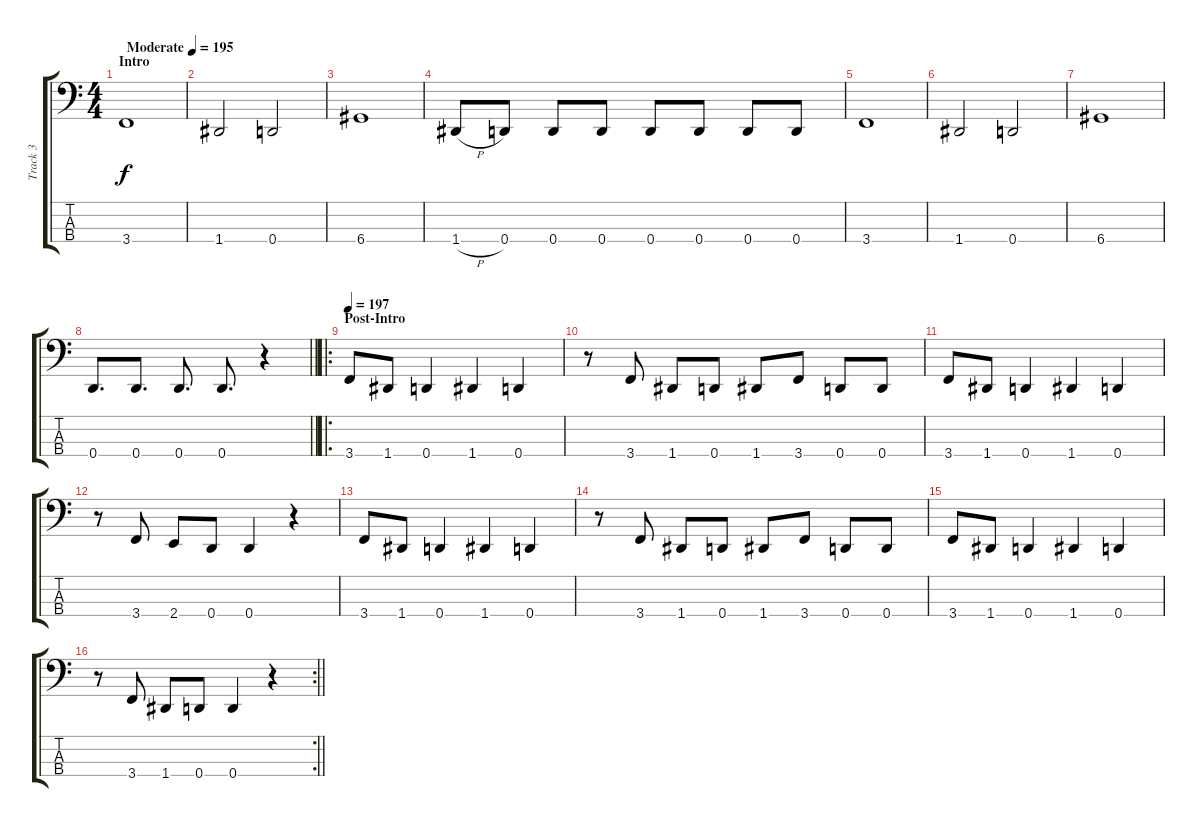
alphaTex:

\track ("Track 3" "Track 3") {instrument electricbasspick}
\staff {score tabs}
\tuning (G2 D2 A1 D1) {hide}
\ts (4 4)
\section ("" "Intro")
\tempo (195 "Moderate")
\clef f4
\ks c
3.4.1{dy f instrument electricbasspick} |
1.4.2 0.4.2 |
6.4.1 |
1.4{h}.8 0.4.8 0.4.8 0.4.8 0.4.8 0.4.8 0.4.8 0.4.8 |
3.4.1 |
1.4.2 0.4.2 |
6.4.1 |
\barLineRight lightlight
0.4.8{d} 0.4.8{d} 0.4.8{d} 0.4.8{d} r.4 |
\ro
\section ("" "Post-Intro")
\tempo 197
3.4.8 1.4.8 0.4.4 1.4.4 0.4.4 |
r.8 3.4.8 1.4.8 0.4.8 1.4.8 3.4.8 0.4.8 0.4.8 |
3.4.8 1.4.8 0.4.4 1.4.4 0.4.4 |
r.8 3.4.8 2.4.8 0.4.8 0.4.4 r.4 |
3.4.8 1.4.8 0.4.4 1.4.4 0.4.4 |
r.8 3.4.8 1.4.8 0.4.8 1.4.8 3.4.8 0.4.8 0.4.8 |
3.4.8 1.4.8 0.4.4 1.4.4 0.4.4 |
\rc 2
\barLineRight lightlight
r.8 3.4.8 1.4.8 0.4.8 0.4.4 r.4
